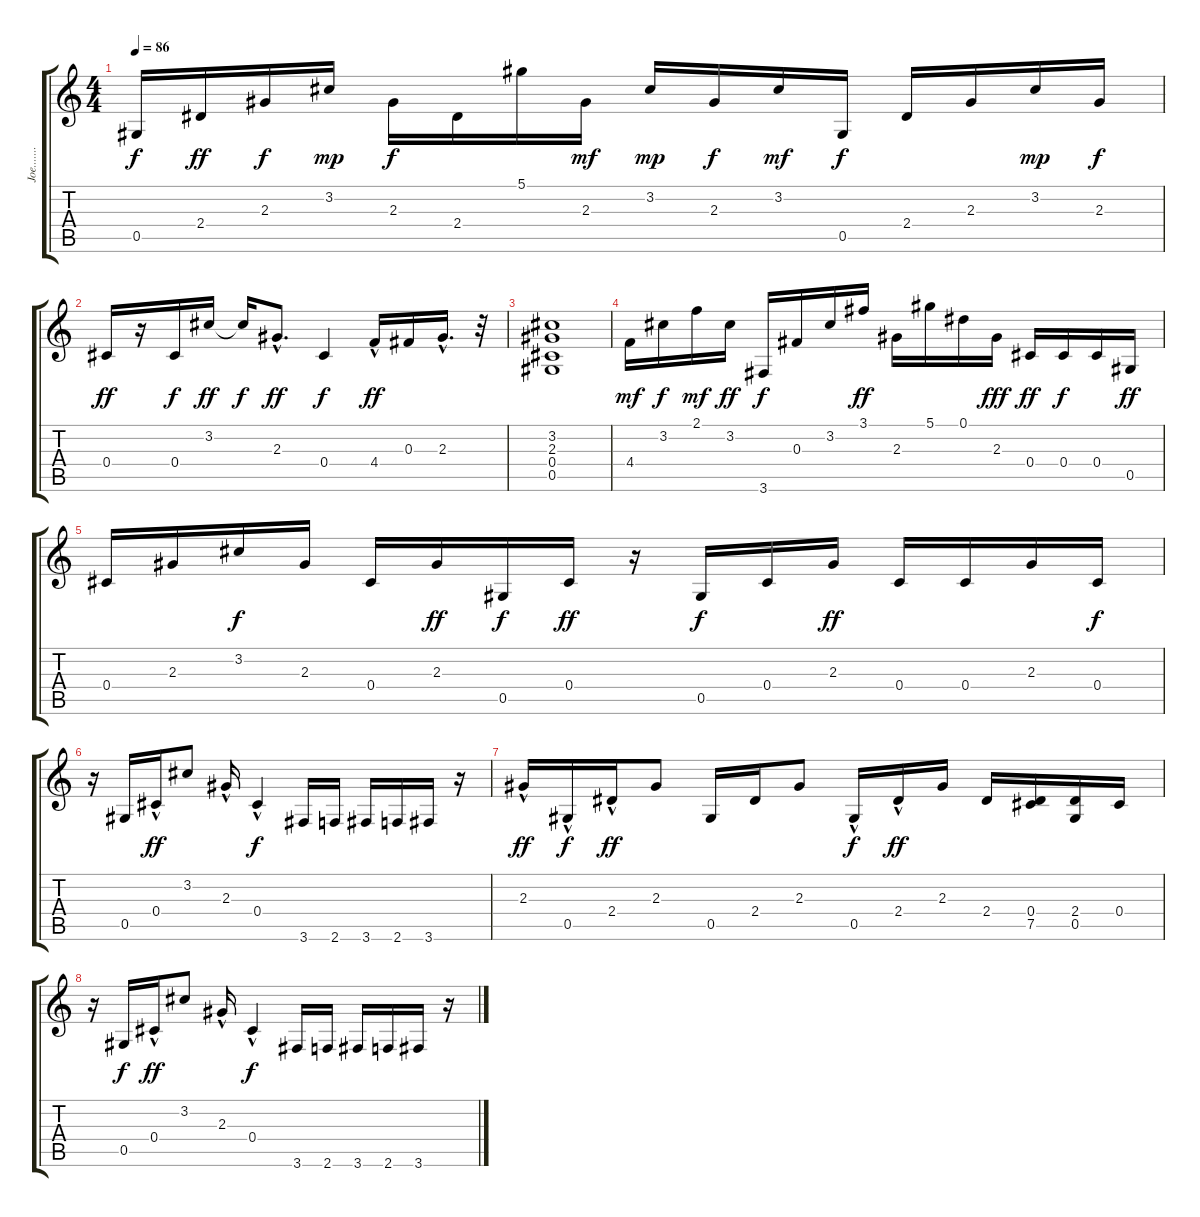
\track ("Joe.......still" "Joe.......") {instrument distortionguitar}
\staff {score tabs}
\tuning (Eb4 Bb3 Gb3 Db3 Ab2 Eb2) {hide}
\ts (4 4)
\tempo 86
\clef g2
\ks c
0.5.16{dy f} 2.4.16{dy ff} 2.3.16{dy f} 3.2.16{dy mp} 2.3.16{dy f} 2.4.16 5.1.16 2.3.16{dy mf} 3.2.16{dy mp} 2.3.16{dy f} 3.2.16{dy mf} 0.5.16{dy f} 2.4.16 2.3.16 3.2.16{dy mp} 2.3.16{dy f} |
0.4.16{dy ff} r.16 0.4.16{dy f} 3.2.16{dy ff} 3.2{t}.16{dy f} 2.3{hac}.8{d dy ff} 0.4.4{dy f} 4.4{hac}.16{dy ff} 0.3.16 2.3{hac}.16{d} r.32 |
(3.2 2.3 0.4 0.5).1 |
4.4.16{dy mf} 3.2.16{dy f} 2.1.16{dy mf} 3.2.16{dy ff} 3.6.16{dy f} 0.3.16 3.2.16 3.1.16{dy ff} 2.3.16 5.1.16 0.1.16 2.3.16{dy fff} 0.4.16{dy ff} 0.4.16{dy f} 0.4.16 0.5.16{dy ff} |
0.4.16 2.3.16 3.2.16{dy f} 2.3.16 0.4.16 2.3.16{dy ff} 0.5.16{dy f} 0.4.16{dy ff} r.16 0.5.16{dy f} 0.4.16 2.3.16{dy ff} 0.4.16 0.4.16 2.3.16 0.4.16{dy f} |
r.16 0.5.16 0.4{hac}.16{dy ff} 3.2.8 2.3{hac}.16 0.4{hac}.4{dy f} 3.6.16 2.6.16 3.6.16 2.6.16 3.6.16 r.16 |
2.3{hac}.16{dy ff} 0.5{hac}.16{dy f} 2.4{hac}.16{dy ff} 2.3.8 0.5.16 2.4.16 2.3.8 0.5{hac}.16{dy f} 2.4{hac}.16{dy ff} 2.3.16 2.4.16 (0.4 7.5).16 (2.4 0.5).16 0.4.16 |
r.16 0.5.16{dy f} 0.4{hac}.16{dy ff} 3.2.8 2.3{hac}.16 0.4{hac}.4{dy f} 3.6.16 2.6.16 3.6.16 2.6.16 3.6.16 r.16
